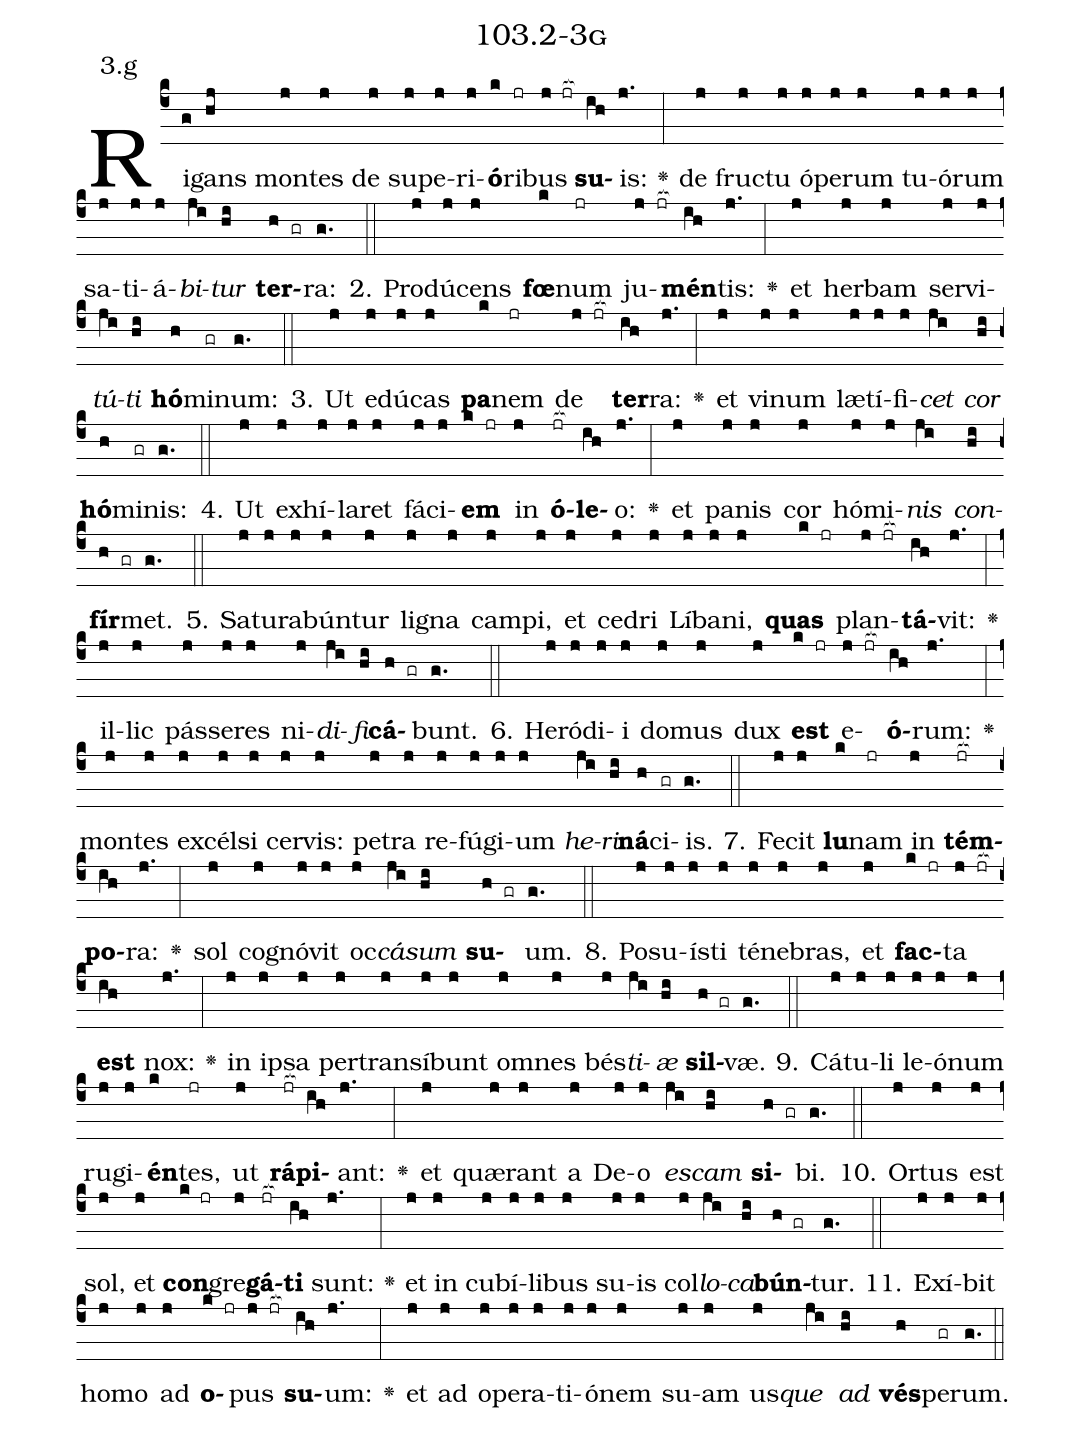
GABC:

name: 103.2-3g;
annotation: 3.g;
%%
(c4)Ri(g)gans(hj) mon(j)tes(j) de(j) su(j)pe(j)ri(j)<b>ó</b>(k)ri(jr)bus(j jr[ocb:1{]) <b>su</b>(ih[ocb:0}])is:(j.) <v>\greheightstar</v>(:) de(j) fruc(j)tu(j) ó(j)pe(j)rum(j) tu(j)ó(j)rum(j) sa(j)ti(j)á(j)<i>bi</i>(ji)<i>tur</i>(hi) <b>ter</b>(h gr)ra:(g.) (::)
2. Pro(j)dú(j)cens(j) <b>fœ</b>(k)num(jr) ju(j jr[ocb:1{])<b>mén</b>(ih[ocb:0}])tis:(j.) <v>\greheightstar</v>(:) et(j) her(j)bam(j) ser(j)vi(j)<i>tú</i>(ji)<i>ti</i>(hi) <b>hó</b>(h)mi(gr)num:(g.) (::)
3. Ut(j) e(j)dú(j)cas(j) <b>pa</b>(k)nem(jr) de(j jr[ocb:1{]) <b>ter</b>(ih[ocb:0}])ra:(j.) <v>\greheightstar</v>(:) et(j) vi(j)num(j) læ(j)tí(j)fi(j)<i>cet</i>(ji) <i>cor</i>(hi) <b>hó</b>(h)mi(gr)nis:(g.) (::)
4. Ut(j) ex(j)hí(j)la(j)ret(j) fá(j)ci(j)<b>em</b>(k jr) in(j) <b>ó</b>(jr[ocb:1{])<b>le</b>(ih[ocb:0}])o:(j.) <v>\greheightstar</v>(:) et(j) pa(j)nis(j) cor(j) hó(j)mi(j)<i>nis</i>(ji) <i>con</i>(hi)<b>fír</b>(h gr)met.(g.) (::)
5. Sa(j)tu(j)ra(j)bún(j)tur(j) li(j)gna(j) cam(j)pi,(j) et(j) ce(j)dri(j) Lí(j)ba(j)ni,(j) <b>quas</b>(k jr) plan(j jr[ocb:1{])<b>tá</b>(ih[ocb:0}])vit:(j.) <v>\greheightstar</v>(:) il(j)lic(j) pás(j)se(j)res(j) ni(j)<i>di</i>(ji)<i>fi</i>(hi)<b>cá</b>(h gr)bunt.(g.) (::)
6. He(j)ró(j)di(j)i(j) do(j)mus(j) dux(j) <b>est</b>(k jr) e(j jr[ocb:1{])<b>ó</b>(ih[ocb:0}])rum:(j.) <v>\greheightstar</v>(:) mon(j)tes(j) ex(j)cél(j)si(j) cer(j)vis:(j) pe(j)tra(j) re(j)fú(j)gi(j)um(j) <i>he</i>(ji)<i>ri</i>(hi)<b>ná</b>(h)ci(gr)is.(g.) (::)
7. Fe(j)cit(j) <b>lu</b>(k)nam(jr) in(j) <b>tém</b>(jr[ocb:1{])<b>po</b>(ih[ocb:0}])ra:(j.) <v>\greheightstar</v>(:) sol(j) co(j)gnó(j)vit(j) oc(j)<i>cá</i>(ji)<i>sum</i>(hi) <b>su</b>(h gr)um.(g.) (::)
8. Po(j)su(j)ís(j)ti(j) té(j)ne(j)bras,(j) et(j) <b>fac</b>(k jr)ta(j jr[ocb:1{]) <b>est</b>(ih[ocb:0}]) nox:(j.) <v>\greheightstar</v>(:) in(j) ip(j)sa(j) per(j)trans(j)í(j)bunt(j) om(j)nes(j) bés(j)<i>ti</i>(ji)<i>æ</i>(hi) <b>sil</b>(h gr)væ.(g.) (::)
9. Cá(j)tu(j)li(j) le(j)ó(j)num(j) ru(j)gi(j)<b>én</b>(k)tes,(jr) ut(j) <b>rá</b>(jr[ocb:1{])<b>pi</b>(ih[ocb:0}])ant:(j.) <v>\greheightstar</v>(:) et(j) quæ(j)rant(j) a(j) De(j)o(j) <i>es</i>(ji)<i>cam</i>(hi) <b>si</b>(h gr)bi.(g.) (::)
10. Or(j)tus(j) est(j) sol,(j) et(j) <b>con</b>(k jr)gre(j)<b>gá</b>(jr[ocb:1{])<b>ti</b>(ih[ocb:0}]) sunt:(j.) <v>\greheightstar</v>(:) et(j) in(j) cu(j)bí(j)li(j)bus(j) su(j)is(j) col(j)<i>lo</i>(ji)<i>ca</i>(hi)<b>bún</b>(h gr)tur.(g.) (::)
11. Ex(j)í(j)bit(j) ho(j)mo(j) ad(j) <b>o</b>(k jr)pus(j jr[ocb:1{]) <b>su</b>(ih[ocb:0}])um:(j.) <v>\greheightstar</v>(:) et(j) ad(j) o(j)pe(j)ra(j)ti(j)ó(j)nem(j) su(j)am(j) us(j)<i>que</i>(ji) <i>ad</i>(hi) <b>vés</b>(h)pe(gr)rum.(g.) (::)
